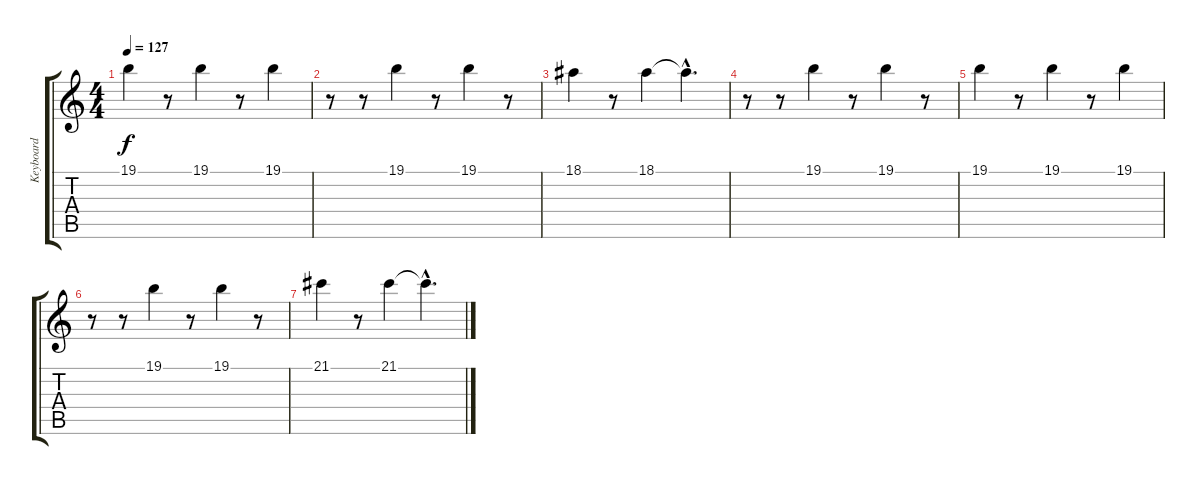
\track ("Keyboard" "Keyboard") {instrument stringensemble1}
\staff {score tabs}
\tuning (E4 B3 G3 D3 A2 E2) {hide}
\ts (4 4)
\tempo 127
\clef g2
\ks c
19.1.4{dy f} r.8 19.1.4 r.8 19.1.4 |
r.8 r.8 19.1.4 r.8 19.1.4 r.8 |
18.1.4 r.8 18.1.4 18.1{hac t}.4{d} |
r.8 r.8 19.1.4 r.8 19.1.4 r.8 |
19.1.4 r.8 19.1.4 r.8 19.1.4 |
r.8 r.8 19.1.4 r.8 19.1.4 r.8 |
21.1.4 r.8 21.1.4 21.1{hac t}.4{d}
